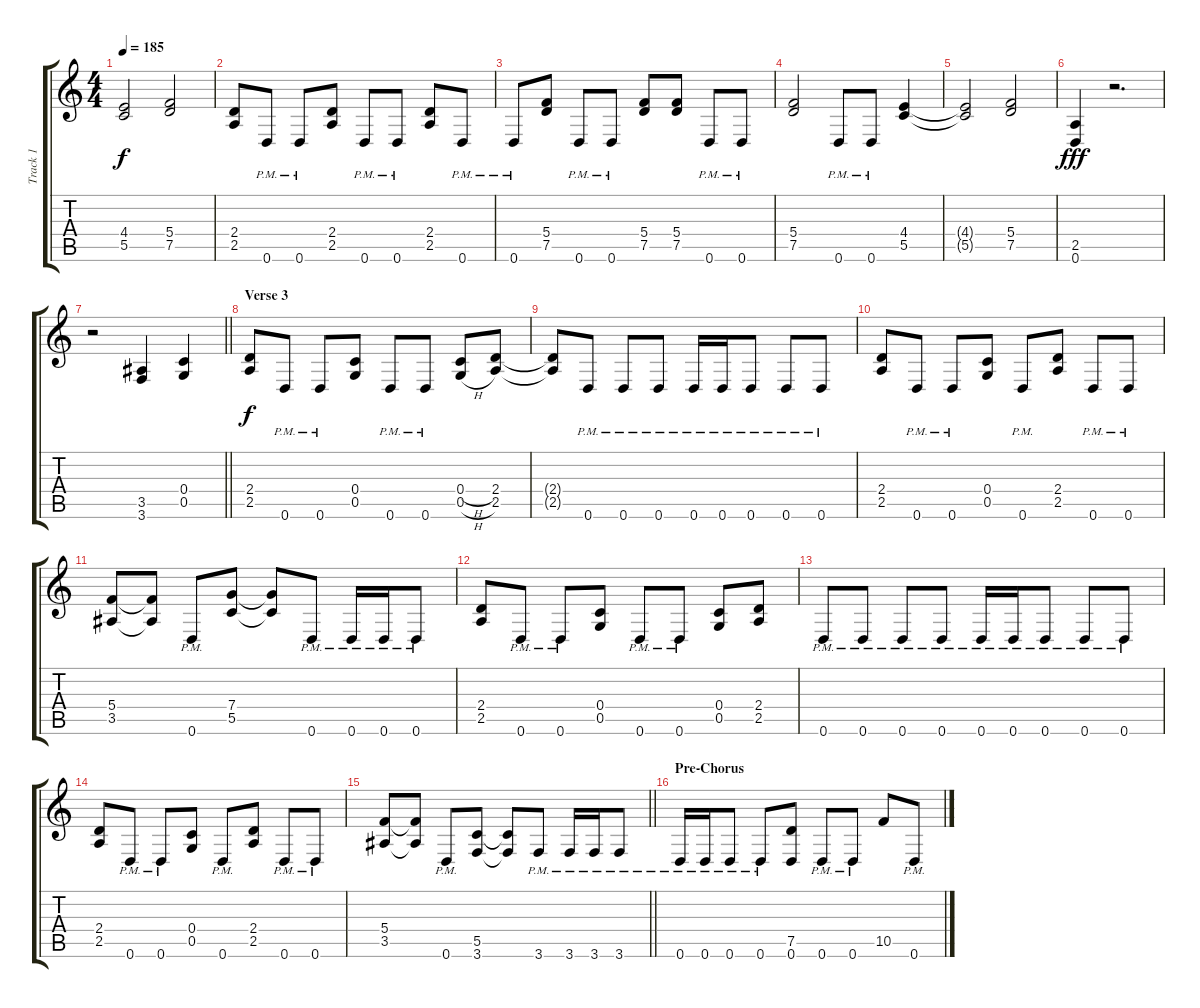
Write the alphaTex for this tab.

\track ("Track 1" "Track 1") {instrument distortionguitar}
\staff {score tabs}
\tuning (D4 A3 F3 C3 G2 D2) {hide}
\ts (4 4)
\tempo 185
\clef g2
\ks c
(4.4{t} 5.5{t}).2{dy f} (5.4 7.5).2 |
(2.4 2.5).8 0.6{pm}.8 0.6{pm}.8 (2.4 2.5).8 0.6{pm}.8 0.6{pm}.8 (2.4 2.5).8 0.6{pm}.8 |
0.6{pm}.8 (5.4 7.5).8 0.6{pm}.8 0.6{pm}.8 (5.4 7.5).8 (5.4 7.5).8 0.6{pm}.8 0.6{pm}.8 |
(5.4 7.5).2 0.6{pm}.8 0.6{pm}.8 (4.4 5.5).4 |
(4.4{t} 5.5{t}).2 (5.4 7.5).2 |
(2.5 0.6).4{dy fff} r.2{d} |
\barLineRight lightlight
r.2 (3.5 3.6).4 (0.4 0.5).4 |
\section ("" "Verse 3")
(2.4 2.5).8{dy f} 0.6{pm}.8 0.6{pm}.8 (0.4 0.5).8 0.6{pm}.8 0.6{pm}.8 (0.4{h} 0.5{h}).8 (2.4 2.5).8 |
(2.4{t} 2.5{t}).8 0.6{pm}.8 0.6{pm}.8 0.6{pm}.8 0.6{pm}.16 0.6{pm}.16 0.6{pm}.8 0.6{pm}.8 0.6{pm}.8 |
(2.4 2.5).8 0.6{pm}.8 0.6{pm}.8 (0.4 0.5).8 0.6{pm}.8 (2.4 2.5).8 0.6{pm}.8 0.6{pm}.8 |
(5.4 3.5).8 (5.4{t} 3.5{t}).8 0.6{pm}.8 (7.4 5.5).8 (7.4{t} 5.5{t}).8 0.6{pm}.8 0.6{pm}.16 0.6{pm}.16 0.6{pm}.8 |
(2.4 2.5).8 0.6{pm}.8 0.6{pm}.8 (0.4 0.5).8 0.6{pm}.8 0.6{pm}.8 (0.4 0.5).8 (2.4 2.5).8 |
0.6{pm}.8 0.6{pm}.8 0.6{pm}.8 0.6{pm}.8 0.6{pm}.16 0.6{pm}.16 0.6{pm}.8 0.6{pm}.8 0.6{pm}.8 |
(2.4 2.5).8 0.6{pm}.8 0.6{pm}.8 (0.4 0.5).8 0.6{pm}.8 (2.4 2.5).8 0.6{pm}.8 0.6{pm}.8 |
\barLineRight lightlight
(5.4 3.5).8 (5.4{t} 3.5{t}).8 0.6{pm}.8 (5.5 3.6).8 (5.5{t} 3.6{t}).8 3.6{pm}.8 3.6{pm}.16 3.6{pm}.16 3.6{pm}.8 |
\section ("" "Pre-Chorus")
0.6{pm}.16 0.6{pm}.16 0.6{pm}.8 0.6{pm}.8 (7.5 0.6).8 0.6{pm}.8 0.6{pm}.8 10.5.8 0.6{pm}.8
